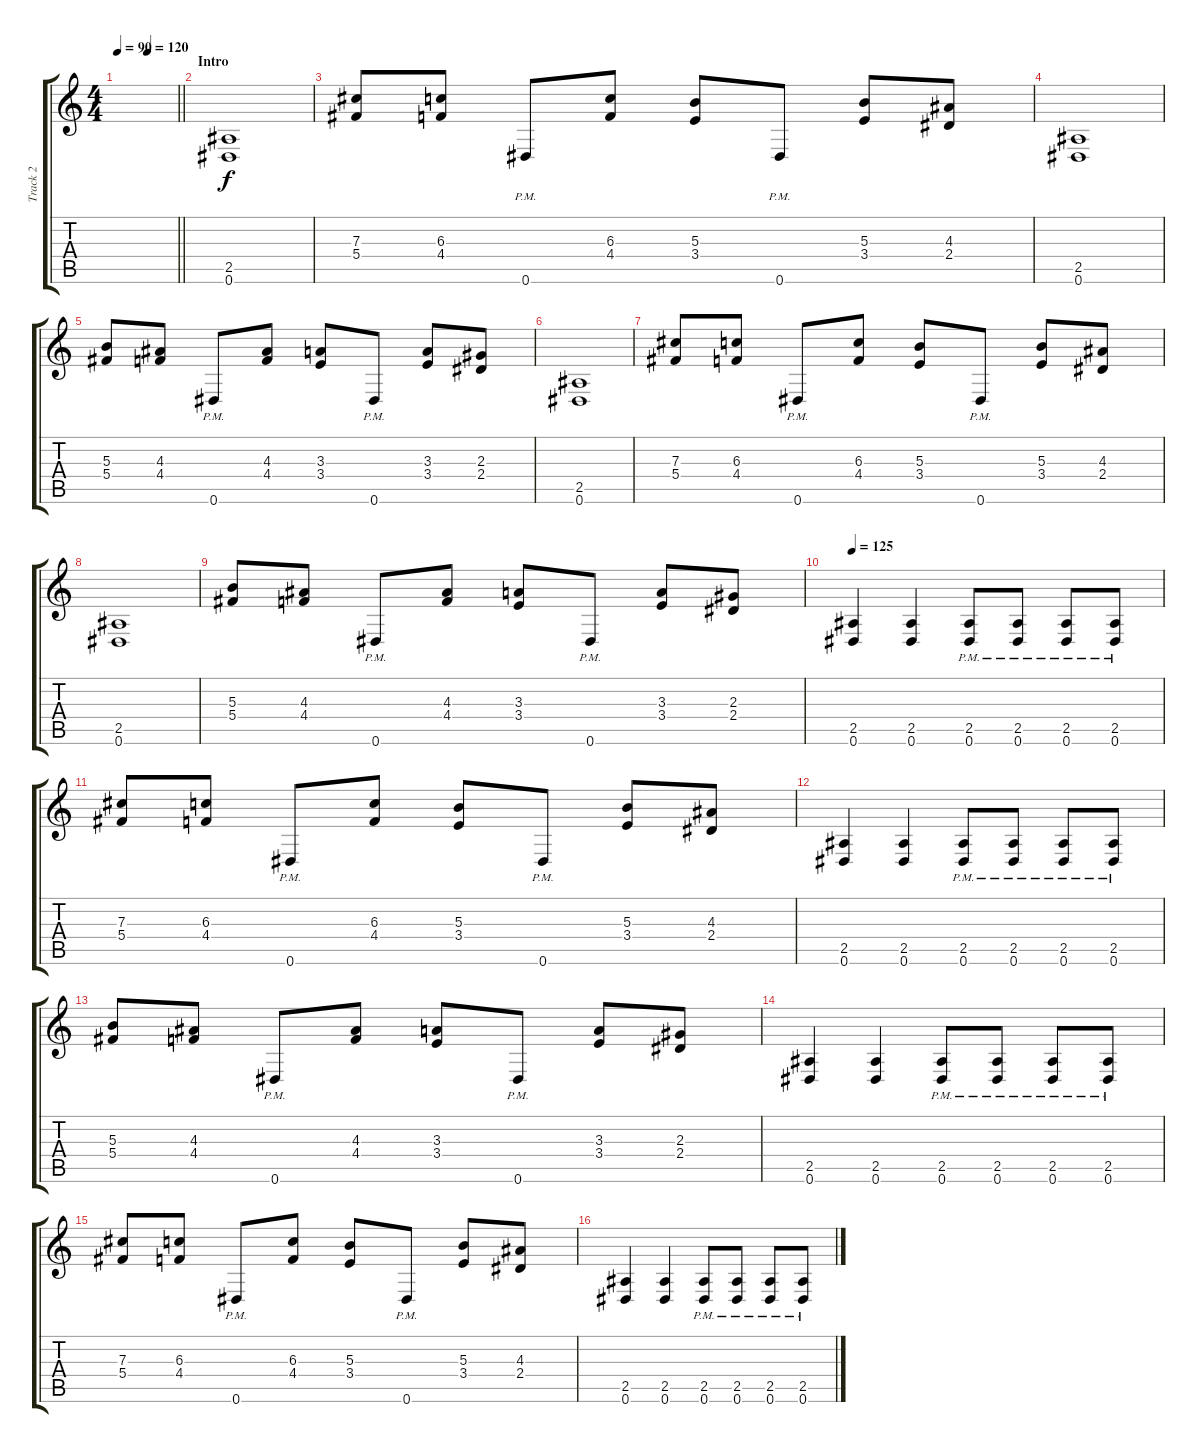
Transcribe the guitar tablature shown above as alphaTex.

\track ("Track 2" "Track 2") {instrument distortionguitar}
\staff {score tabs}
\tuning (Eb4 Bb3 Gb3 Db3 Ab2 Eb2) {hide}
\ts (4 4)
\tempo 90
\tempo (120 0.5)
\tempo 90
\clef g2
\barLineRight lightlight
\ks c
|
\section ("" "Intro")
(2.5 0.6).1 |
(7.3 5.4).8 (6.3 4.4).8 0.6{pm}.8 (6.3 4.4).8 (5.3 3.4).8 0.6{pm}.8 (5.3 3.4).8 (4.3 2.4).8 |
(2.5 0.6).1 |
(5.3 5.4).8 (4.3 4.4).8 0.6{pm}.8 (4.3 4.4).8 (3.3 3.4).8 0.6{pm}.8 (3.3 3.4).8 (2.3 2.4).8 |
(2.5 0.6).1 |
(7.3 5.4).8 (6.3 4.4).8 0.6{pm}.8 (6.3 4.4).8 (5.3 3.4).8 0.6{pm}.8 (5.3 3.4).8 (4.3 2.4).8 |
(2.5 0.6).1 |
(5.3 5.4).8 (4.3 4.4).8 0.6{pm}.8 (4.3 4.4).8 (3.3 3.4).8 0.6{pm}.8 (3.3 3.4).8 (2.3 2.4).8 |
\tempo 125
(2.5 0.6).4 (2.5 0.6).4 (2.5{pm} 0.6{pm}).8 (2.5{pm} 0.6{pm}).8 (2.5{pm} 0.6{pm}).8 (2.5{pm} 0.6{pm}).8 |
(7.3 5.4).8 (6.3 4.4).8 0.6{pm}.8 (6.3 4.4).8 (5.3 3.4).8 0.6{pm}.8 (5.3 3.4).8 (4.3 2.4).8 |
(2.5 0.6).4 (2.5 0.6).4 (2.5{pm} 0.6{pm}).8 (2.5{pm} 0.6{pm}).8 (2.5{pm} 0.6{pm}).8 (2.5{pm} 0.6{pm}).8 |
(5.3 5.4).8 (4.3 4.4).8 0.6{pm}.8 (4.3 4.4).8 (3.3 3.4).8 0.6{pm}.8 (3.3 3.4).8 (2.3 2.4).8 |
(2.5 0.6).4 (2.5 0.6).4 (2.5{pm} 0.6{pm}).8 (2.5{pm} 0.6{pm}).8 (2.5{pm} 0.6{pm}).8 (2.5{pm} 0.6{pm}).8 |
(7.3 5.4).8 (6.3 4.4).8 0.6{pm}.8 (6.3 4.4).8 (5.3 3.4).8 0.6{pm}.8 (5.3 3.4).8 (4.3 2.4).8 |
(2.5 0.6).4 (2.5 0.6).4 (2.5{pm} 0.6{pm}).8 (2.5{pm} 0.6{pm}).8 (2.5{pm} 0.6{pm}).8 (2.5{pm} 0.6{pm}).8
